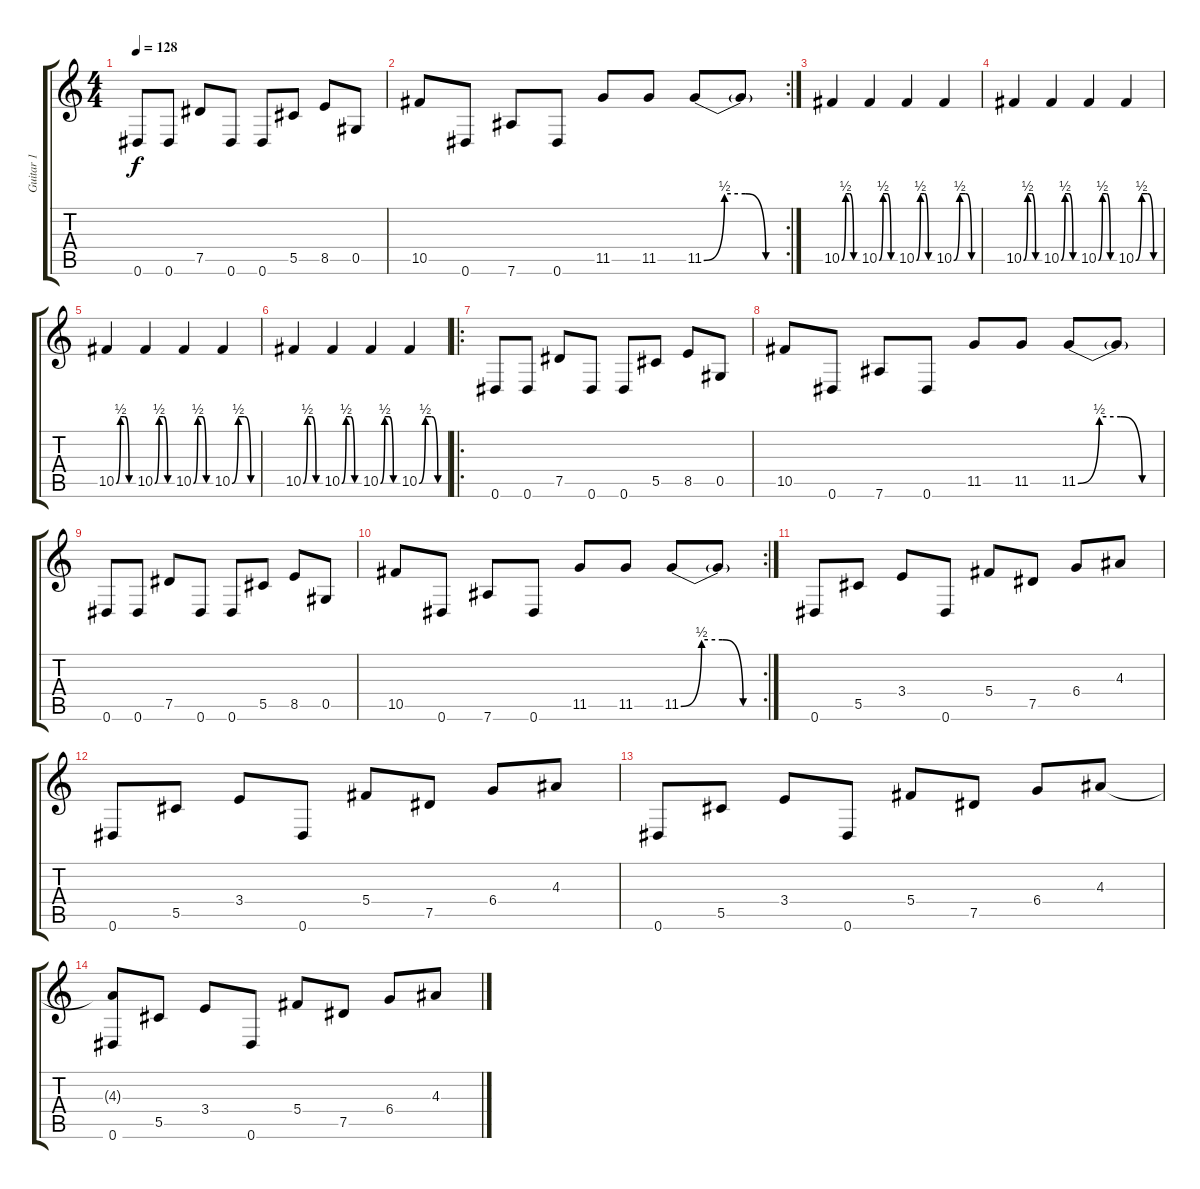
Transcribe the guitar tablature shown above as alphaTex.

\track ("Guitar 1" "Guitar 1") {instrument distortionguitar}
\staff {score tabs}
\tuning (Eb4 Bb3 Gb3 Db3 Ab2 Eb2) {hide}
\ts (4 4)
\tempo 128
\clef g2
\ks c
0.6.8{dy f} 0.6.8 7.5.8 0.6.8 0.6.8 5.5.8 8.5.8 0.5.8 |
\rc 2
10.5.8 0.6.8 7.6.8 0.6.8 11.5.8 11.5.8 11.5{be (custom 0 0 15 2 30 2 45 0 60 0)}.8 11.5{t}.8 |
10.5{be (custom 0 0 15 2 30 2 45 0 60 0)}.4 10.5{be (custom 0 0 15 2 30 2 45 0 60 0)}.4 10.5{be (custom 0 0 15 2 30 2 45 0 60 0)}.4 10.5{be (custom 0 0 15 2 30 2 45 0 60 0)}.4 |
10.5{be (custom 0 0 15 2 30 2 45 0 60 0)}.4 10.5{be (custom 0 0 15 2 30 2 45 0 60 0)}.4 10.5{be (custom 0 0 15 2 30 2 45 0 60 0)}.4 10.5{be (custom 0 0 15 2 30 2 45 0 60 0)}.4 |
10.5{be (custom 0 0 15 2 30 2 45 0 60 0)}.4 10.5{be (custom 0 0 15 2 30 2 45 0 60 0)}.4 10.5{be (custom 0 0 15 2 30 2 45 0 60 0)}.4 10.5{be (custom 0 0 15 2 30 2 45 0 60 0)}.4 |
10.5{be (custom 0 0 15 2 30 2 45 0 60 0)}.4 10.5{be (custom 0 0 15 2 30 2 45 0 60 0)}.4 10.5{be (custom 0 0 15 2 30 2 45 0 60 0)}.4 10.5{be (custom 0 0 15 2 30 2 45 0 60 0)}.4 |
\ro
0.6.8 0.6.8 7.5.8 0.6.8 0.6.8 5.5.8 8.5.8 0.5.8 |
10.5.8 0.6.8 7.6.8 0.6.8 11.5.8 11.5.8 11.5{be (custom 0 0 15 2 30 2 45 0 60 0)}.8 11.5{t}.8 |
0.6.8 0.6.8 7.5.8 0.6.8 0.6.8 5.5.8 8.5.8 0.5.8 |
\rc 2
10.5.8 0.6.8 7.6.8 0.6.8 11.5.8 11.5.8 11.5{be (custom 0 0 15 2 30 2 45 0 60 0)}.8 11.5{t}.8 |
0.6.8 5.5.8 3.4.8 0.6.8 5.4.8 7.5.8 6.4.8 4.3.8 |
0.6.8 5.5.8 3.4.8 0.6.8 5.4.8 7.5.8 6.4.8 4.3.8 |
0.6.8 5.5.8 3.4.8 0.6.8 5.4.8 7.5.8 6.4.8 4.3.8 |
(4.3{t} 0.6).8 5.5.8 3.4.8 0.6.8 5.4.8 7.5.8 6.4.8 4.3.8
